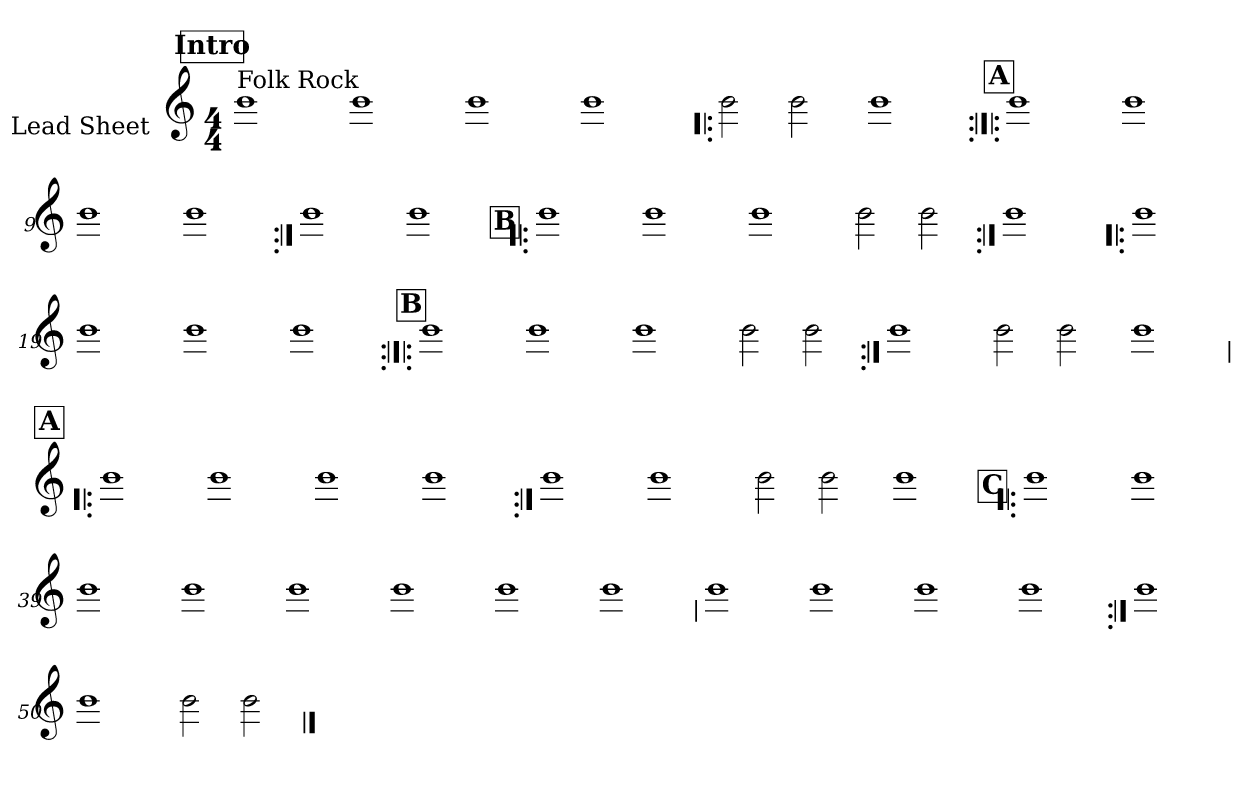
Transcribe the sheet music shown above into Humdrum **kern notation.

**kern
*part1
*staff1
*I"Lead Sheet
*stria0
*clefG2
*k[]
*a:
*M4/4
*MM122
!!LO:REH:place=s1:a:t=Intro
=1||
!LO:TX:a:t=Folk Rock
1b
=2-
1b
=3-
1b
=4-
1b
=5!|:
2b
2b
=6-
1b
!!LO:LB:g=z
!!LO:REH:place=s1:a:t=A
=7:|!|:
1b
=8-
1b
=9-
1b
=10-
1b
!!LO:LB:g=z
=11:|!
1b
=12-
1b
!!LO:LB:g=z
!!LO:REH:place=s1:a:t=B
=13!|:
1b
=14-
1b
=15-
1b
=16-
2b
2b
=17:|!
1b
!!LO:LB:g=z
=18!|:
1b
=19-
1b
=20-
1b
=21-
1b
!!LO:LB:g=z
!!LO:REH:place=s1:a:t=B
=22:|!|:
1b
=23-
1b
=24-
1b
=25-
2b
2b
!!LO:LB:g=z
=26:|!
1b
=27-
2b
2b
=28-
1b
!!LO:LB:g=z
!!LO:REH:place=s1:a:t=A
=29!|:
1b
=30-
1b
=31-
1b
=32-
1b
!!LO:LB:g=z
=33:|!
1b
=34-
1b
=35-
2b
2b
=36-
1b
!!LO:LB:g=z
!!LO:REH:place=s1:a:t=C
=37!|:
1b
=38-
1b
=39-
1b
=40-
1b
=41-
1b
=42-
1b
=43-
1b
=44-
1b
!!LO:LB:g=z
=45
1b
=46-
1b
=47-
1b
=48-
1b
=49:|!
1b
=50-
1b
=51-
2b
2b
==
*-
